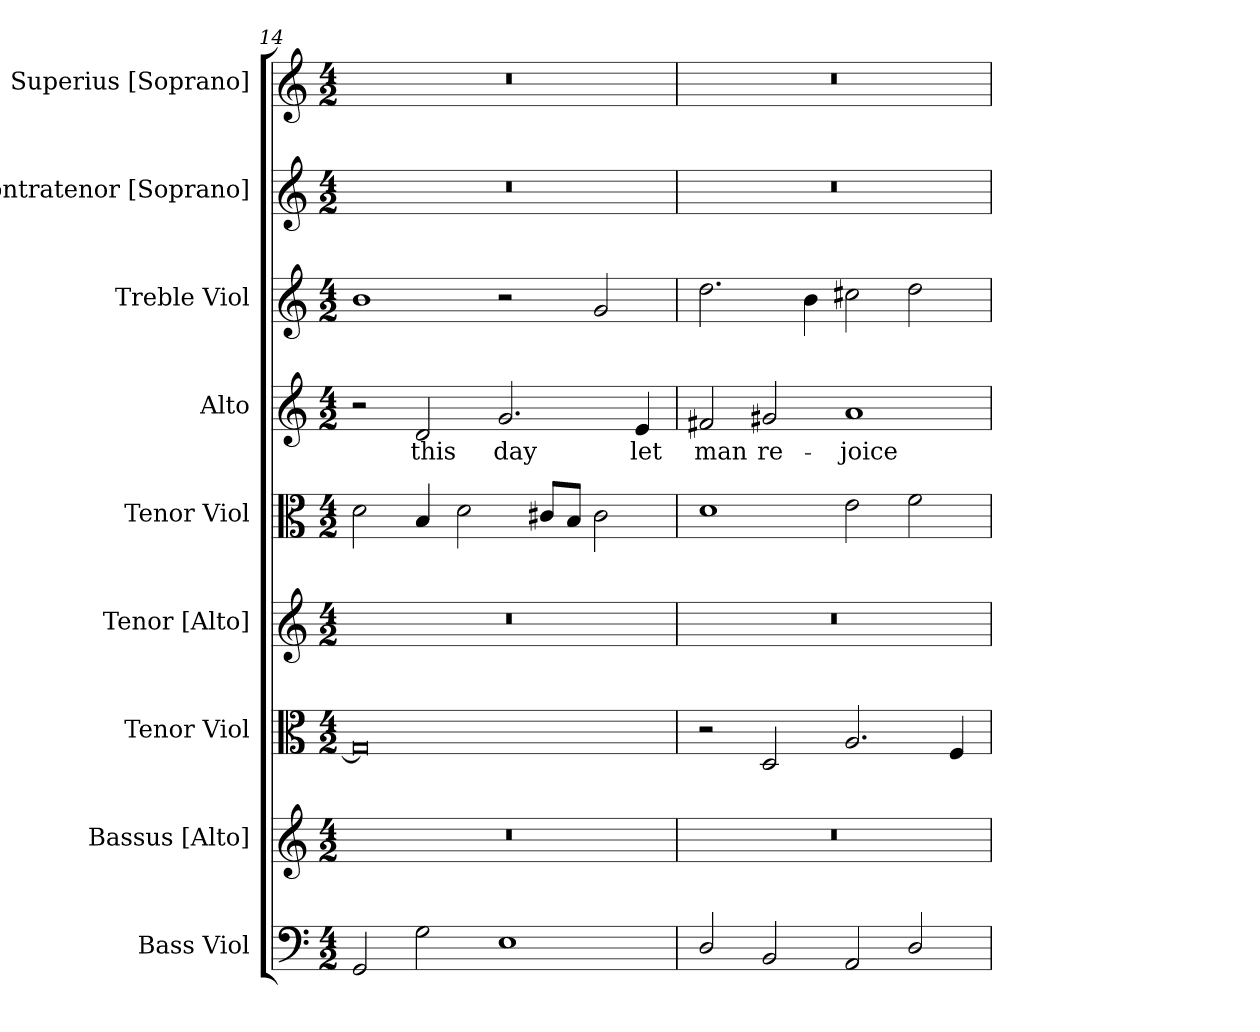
**kern	**kern	**kern	**kern	**kern	**kern	**text	**kern	**kern	**kern
*part9	*part8	*part7	*part6	*part5	*part4	*part4	*part3	*part2	*part1
*staff9	*staff8	*staff7	*staff6	*staff5	*staff4	*staff4	*staff3	*staff2	*staff1
*I"Bass Viol	*I"Bassus [Alto]	*I"Tenor Viol	*I"Tenor [Alto]	*I"Tenor Viol	*I"Alto	*	*I"Treble Viol	*I"Contratenor [Soprano]	*I"Superius [Soprano]
*I'B.V.	*I'Alto	*I'T.V.	*I'Alto	*I'T.V.	*I'A.	*	*I'Tr. V.	*I'Soprano	*I'Soprano
*clefF4	*clefG2	*clefC3	*clefG2	*clefC3	*clefG2	*	*clefG2	*clefG2	*clefG2
*k[]	*k[]	*k[]	*k[]	*k[]	*k[]	*	*k[]	*k[]	*k[]
*C:	*C:	*C:	*C:	*C:	*C:	*	*C:	*C:	*C:
*M4/2	*M4/2	*M4/2	*M4/2	*M4/2	*M4/2	*	*M4/2	*M4/2	*M4/2
=14	=14	=14	=14	=14	=14	=14	=14	=14	=14
!	!LO:N:vis=1	!	!LO:N:vis=1	!	!	!	!	!LO:N:vis=1	!LO:N:vis=1
2GGi/	0r	0Gi]	0r	2di\	2r	.	1bi	0r	0r
!	!	!	!	!	!	!LO:LY:b:color=#000000	!	!	!
2Gi\	.	.	.	4Bi/	2di/	this	.	.	.
.	.	.	.	2di\	.	.	.	.	.
!	!	!	!	!	!	!LO:LY:b:color=#000000	!	!	!
1Ei	.	.	.	.	2.gi/	day	2r	.	.
.	.	.	.	8c#Xi/L	.	.	.	.	.
.	.	.	.	8Bi/J	.	.	.	.	.
.	.	.	.	2c#i\	.	.	2gi/	.	.
!	!	!	!	!	!	!LO:LY:b:color=#000000	!	!	!
.	.	.	.	.	4ei/	let	.	.	.
=15	=15	=15	=15	=15	=15	=15	=15	=15	=15
!	!LO:N:vis=1	!	!LO:N:vis=1	!	!	!	!	!	!
!	!	!	!	!	!	!LO:LY:b:color=#000000	!	!LO:N:vis=1	!LO:N:vis=1
2Di/	0r	2r	0r	1di	2f#Xi/	man	2.ddi\	0r	0r
!	!	!	!	!	!	!LO:LY:b:color=#000000	!	!	!
2BBi/	.	2Di/	.	.	2g#Xi/	re-	.	.	.
.	.	.	.	.	.	.	4bi\	.	.
!	!	!	!	!	!	!LO:LY:b:color=#000000	!	!	!
2AAi/	.	2.Ai/	.	2ei\	1ai	-joice	2cc#Xi\	.	.
2Di/	.	.	.	2fi\	.	.	2ddi\	.	.
.	.	4Fi/	.	.	.	.	.	.	.
=	=	=	=	=	=	=	=	=	=
*-	*-	*-	*-	*-	*-	*-	*-	*-	*-
